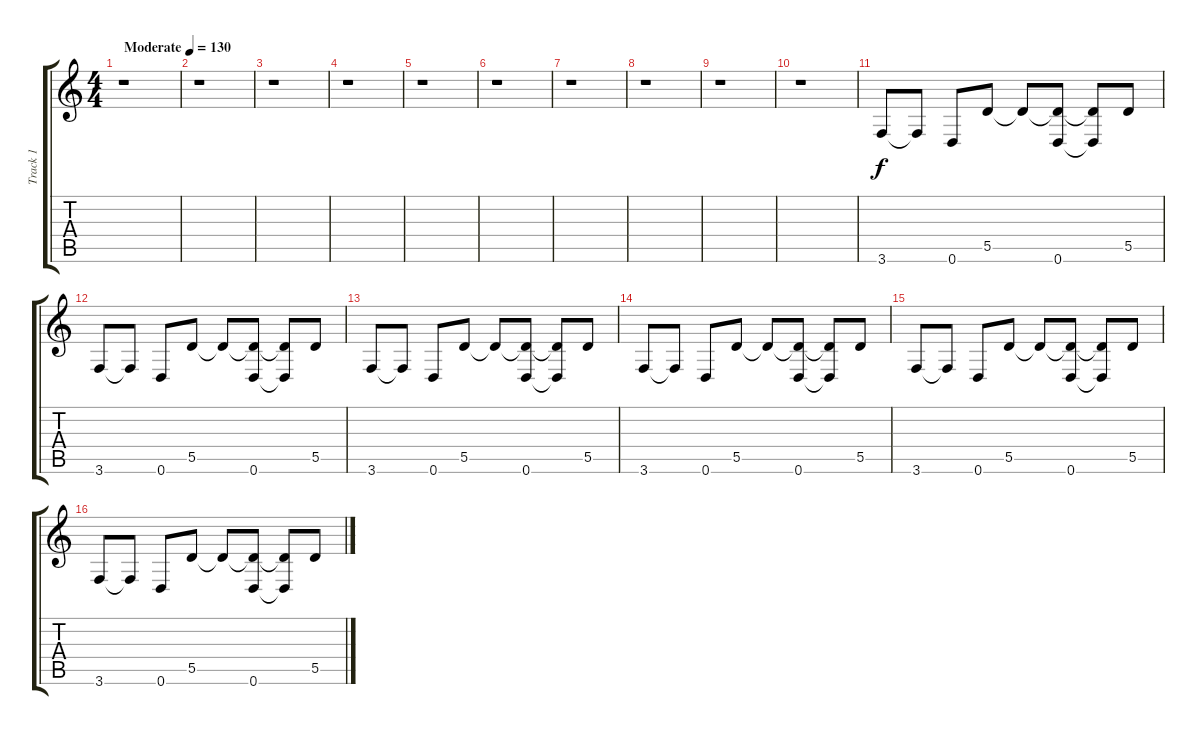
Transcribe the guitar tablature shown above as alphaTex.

\track ("Track 1" "Track 1") {instrument overdrivenguitar}
\staff {score tabs}
\tuning (E4 B3 G3 D3 A2 D2) {hide}
\ts (4 4)
\tempo (130 "Moderate")
\clef g2
\ks c
r.1{dy f instrument overdrivenguitar} |
r.1 |
r.1 |
r.1 |
r.1 |
r.1 |
r.1 |
r.1 |
r.1 |
r.1 |
3.6.8 3.6{t}.8 0.6.8 5.5.8 5.5{t}.8 (5.5{t} 0.6).8 (5.5{t} 0.6{t}).8 5.5.8 |
3.6.8 3.6{t}.8 0.6.8 5.5.8 5.5{t}.8 (5.5{t} 0.6).8 (5.5{t} 0.6{t}).8 5.5.8 |
3.6.8 3.6{t}.8 0.6.8 5.5.8 5.5{t}.8 (5.5{t} 0.6).8 (5.5{t} 0.6{t}).8 5.5.8 |
3.6.8 3.6{t}.8 0.6.8 5.5.8 5.5{t}.8 (5.5{t} 0.6).8 (5.5{t} 0.6{t}).8 5.5.8 |
3.6.8 3.6{t}.8 0.6.8 5.5.8 5.5{t}.8 (5.5{t} 0.6).8 (5.5{t} 0.6{t}).8 5.5.8 |
3.6.8 3.6{t}.8 0.6.8 5.5.8 5.5{t}.8 (5.5{t} 0.6).8 (5.5{t} 0.6{t}).8 5.5.8
